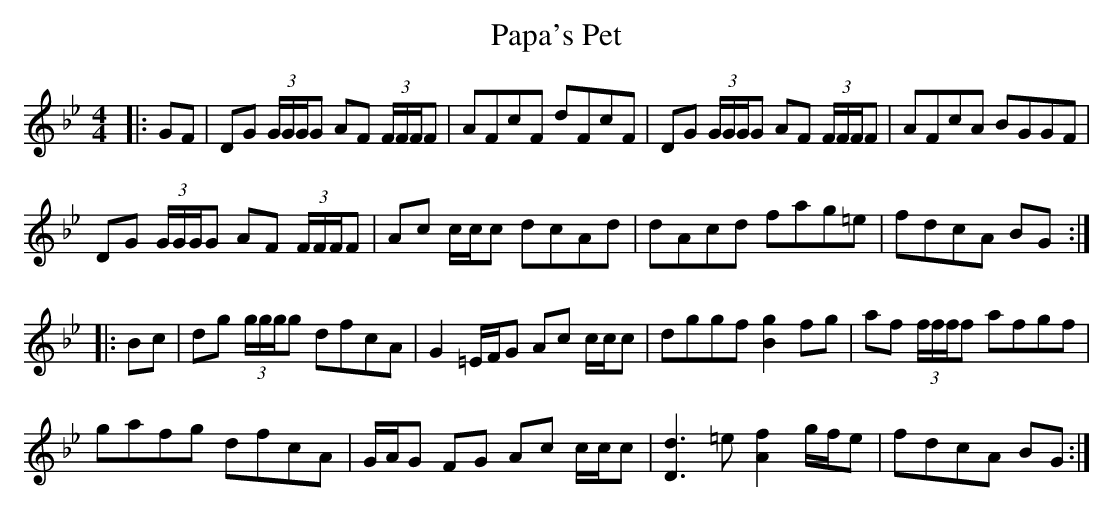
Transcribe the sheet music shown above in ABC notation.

X:1
T: Papa's Pet
M: 4/4
L: 1/8
K: Gmin
|:GF|DG (3G/G/G/G AF (3F/F/F/F|AFcF dFcF|DG (3G/G/G/G AF (3F/F/F/F |AFcA BGGF|
DG (3G/G/G/G AF (3F/F/F/F|Ac c/c/c dcAd|dAcd fag=e|fdcA BG:|
|:Bc|dg (3g/g/g/g dfcA|G2 =E/F/G Ac c/c/c|dggf [B2g2] fg|af (3f/f/f/f afgf|
gafg dfcA|G/A/G FG Ac c/c/c|[D3d3] =e [f2A2] g/f/e|fdcA BG:|
